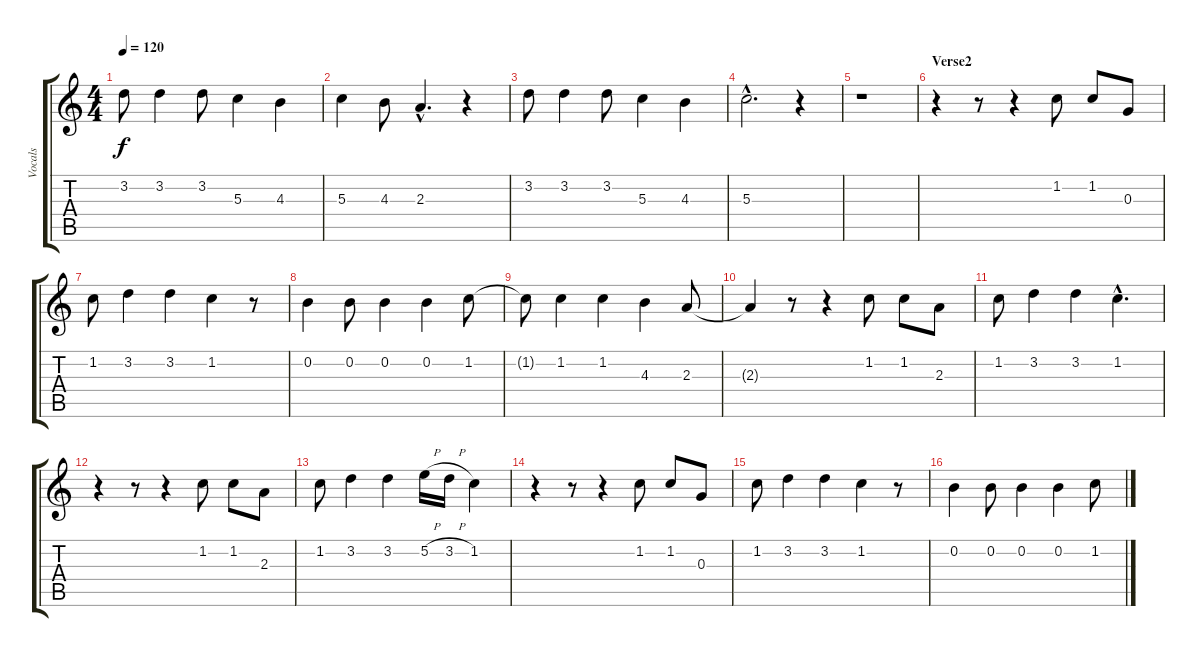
\track ("Vocals" "Vocals") {instrument distortionguitar}
\staff {score tabs}
\tuning (E4 B3 G3 D3 A2 E2) {hide}
\ts (4 4)
\tempo 120
\clef g2
\ks c
3.2.8{dy f} 3.2.4 3.2.8 5.3.4 4.3.4 |
5.3.4 4.3.8 2.3{hac}.4{d} r.4 |
3.2.8 3.2.4 3.2.8 5.3.4 4.3.4 |
5.3{hac}.2{d} r.4 |
r.1 |
\section ("" "Verse2")
r.4 r.8 r.4 1.2.8 1.2.8 0.3.8 |
1.2.8 3.2.4 3.2.4 1.2.4 r.8 |
0.2.4 0.2.8 0.2.4 0.2.4 1.2.8 |
1.2{t}.8 1.2.4 1.2.4 4.3.4 2.3.8 |
2.3{t}.4 r.8 r.4 1.2.8 1.2.8 2.3.8 |
1.2.8 3.2.4 3.2.4 1.2{hac}.4{d} |
r.4 r.8 r.4 1.2.8 1.2.8 2.3.8 |
1.2.8 3.2.4 3.2.4 5.2{h}.16 3.2{h}.16 1.2.4 |
r.4 r.8 r.4 1.2.8 1.2.8 0.3.8 |
1.2.8 3.2.4 3.2.4 1.2.4 r.8 |
0.2.4 0.2.8 0.2.4 0.2.4 1.2.8
